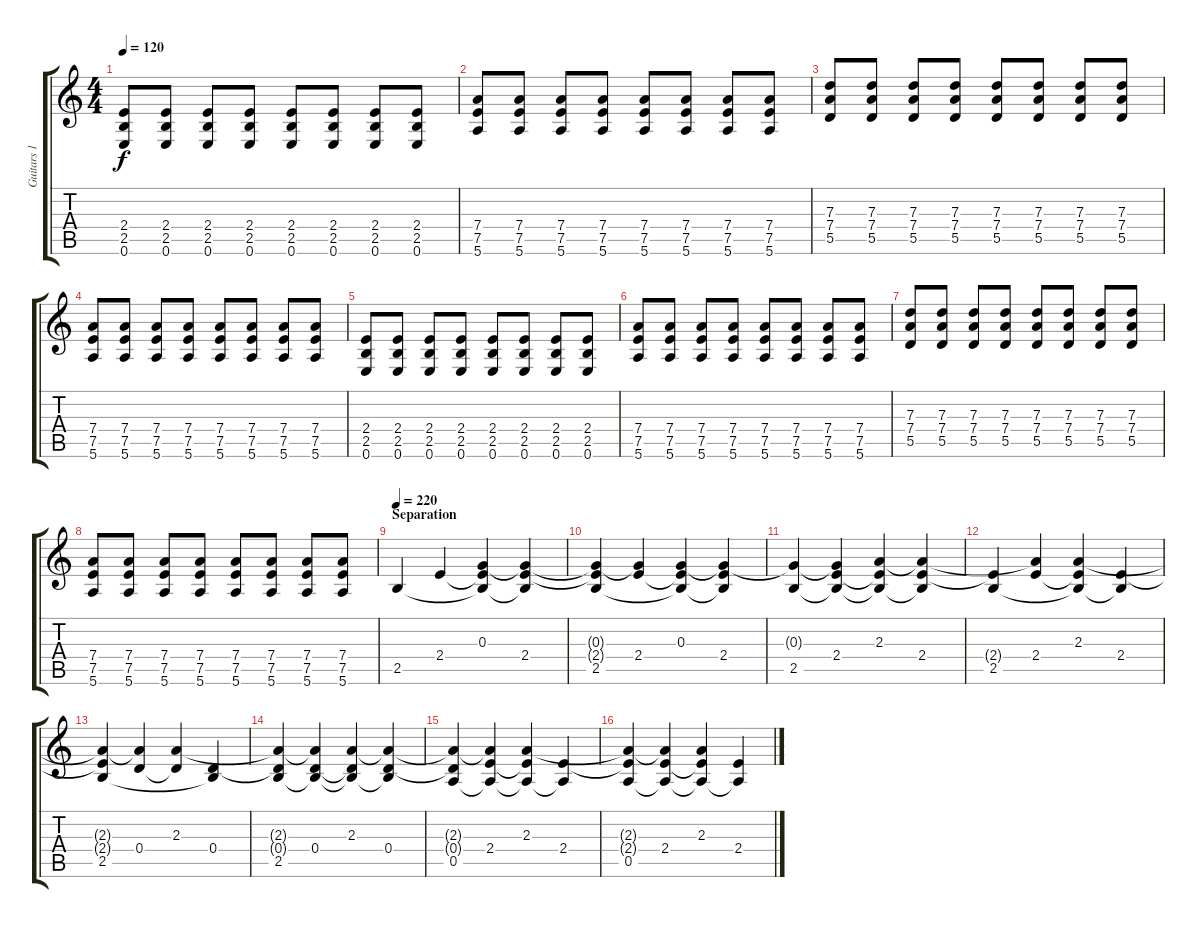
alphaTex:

\track ("Guitars 1" "Guitars 1") {instrument electricguitarjazz}
\staff {score tabs}
\tuning (E4 B3 G3 D3 A2 E2) {hide}
\ts (4 4)
\tempo 120
\clef g2
\ks c
(2.4 2.5 0.6).8{dy f} (2.4 2.5 0.6).8 (2.4 2.5 0.6).8 (2.4 2.5 0.6).8 (2.4 2.5 0.6).8 (2.4 2.5 0.6).8 (2.4 2.5 0.6).8 (2.4 2.5 0.6).8 |
(7.4 7.5 5.6).8 (7.4 7.5 5.6).8 (7.4 7.5 5.6).8 (7.4 7.5 5.6).8 (7.4 7.5 5.6).8 (7.4 7.5 5.6).8 (7.4 7.5 5.6).8 (7.4 7.5 5.6).8 |
(7.3 7.4 5.5).8 (7.3 7.4 5.5).8 (7.3 7.4 5.5).8 (7.3 7.4 5.5).8 (7.3 7.4 5.5).8 (7.3 7.4 5.5).8 (7.3 7.4 5.5).8 (7.3 7.4 5.5).8 |
(7.4 7.5 5.6).8 (7.4 7.5 5.6).8 (7.4 7.5 5.6).8 (7.4 7.5 5.6).8 (7.4 7.5 5.6).8 (7.4 7.5 5.6).8 (7.4 7.5 5.6).8 (7.4 7.5 5.6).8 |
(2.4 2.5 0.6).8 (2.4 2.5 0.6).8 (2.4 2.5 0.6).8 (2.4 2.5 0.6).8 (2.4 2.5 0.6).8 (2.4 2.5 0.6).8 (2.4 2.5 0.6).8 (2.4 2.5 0.6).8 |
(7.4 7.5 5.6).8 (7.4 7.5 5.6).8 (7.4 7.5 5.6).8 (7.4 7.5 5.6).8 (7.4 7.5 5.6).8 (7.4 7.5 5.6).8 (7.4 7.5 5.6).8 (7.4 7.5 5.6).8 |
(7.3 7.4 5.5).8 (7.3 7.4 5.5).8 (7.3 7.4 5.5).8 (7.3 7.4 5.5).8 (7.3 7.4 5.5).8 (7.3 7.4 5.5).8 (7.3 7.4 5.5).8 (7.3 7.4 5.5).8 |
(7.4 7.5 5.6).8 (7.4 7.5 5.6).8 (7.4 7.5 5.6).8 (7.4 7.5 5.6).8 (7.4 7.5 5.6).8 (7.4 7.5 5.6).8 (7.4 7.5 5.6).8 (7.4 7.5 5.6).8 |
\section ("" "Separation")
\tempo 220
2.5.4{instrument electricguitarjazz} 2.4.4 (0.3 2.4{t} 2.5{t}).4 (0.3{t} 2.4 2.5{t}).4 |
(0.3{t} 2.4{t} 2.5).4 (0.3{t} 2.4).4 (0.3 2.4{t} 2.5{t}).4 (0.3{t} 2.4 2.5{t}).4 |
(0.3{t} 2.5).4 (0.3{t} 2.4 2.5{t}).4 (2.3 2.4{t} 2.5{t}).4 (2.3{t} 2.4 2.5{t}).4 |
(2.4{t} 2.5).4 (2.3{t} 2.4).4 (2.3 2.4{t} 2.5{t}).4 (2.4 2.5{t}).4 |
(2.3{t} 2.4{t} 2.5).4 (2.3{t} 0.4).4 (2.3 0.4{t}).4 (0.4 2.5{t}).4 |
(2.3{t} 0.4{t} 2.5).4 (2.3{t} 0.4 2.5{t}).4 (2.3 0.4{t} 2.5{t}).4 (2.3{t} 0.4 2.5{t}).4 |
(2.3{t} 0.4{t} 0.5).4 (2.3{t} 2.4 0.5{t}).4 (2.3 2.4{t} 0.5{t}).4 (2.4 0.5{t}).4 |
(2.3{t} 2.4{t} 0.5).4 (2.3{t} 2.4 0.5{t}).4 (2.3 2.4{t} 0.5{t}).4 (2.4 0.5{t}).4
